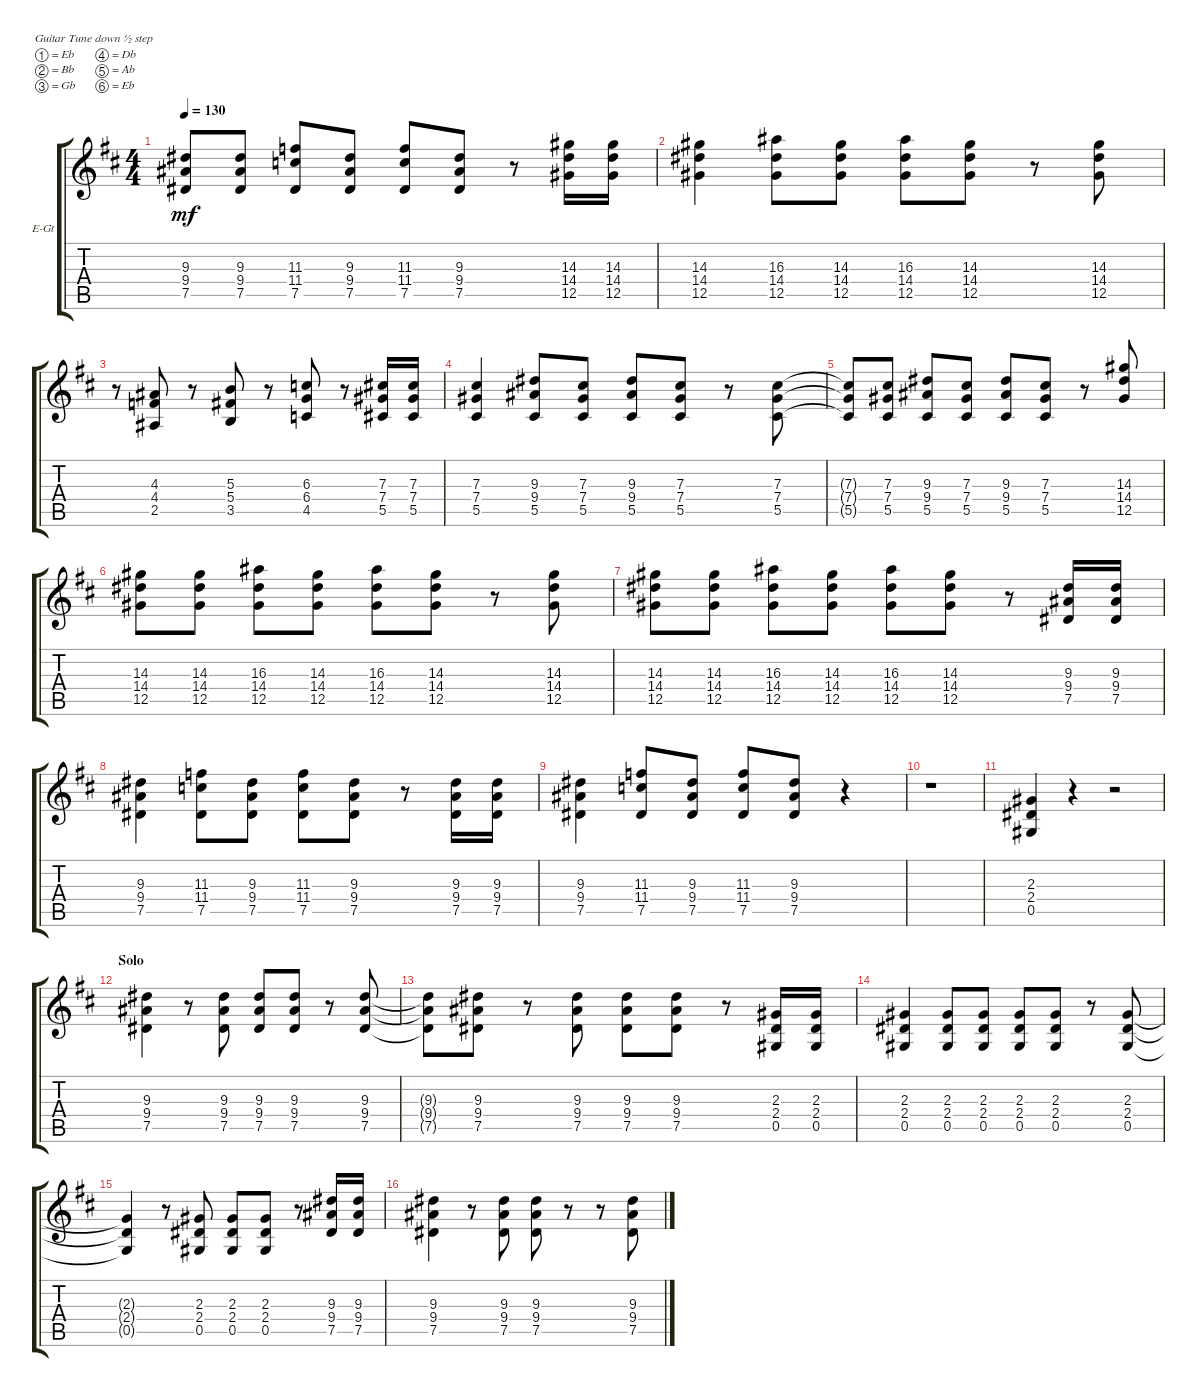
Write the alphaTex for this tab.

\defaultSystemsLayout 4
\bracketExtendMode groupsimilarinstruments
\firstSystemTrackNameOrientation horizontal
\otherSystemsTrackNameOrientation horizontal
\track ("ACE FREHLEY" "E-Gt") {instrument distortionguitar}
\staff {score tabs}
\tuning (Eb4 Bb3 Gb3 Db3 Ab2 Eb2)
\ts (4 4)
\tempo 130
\clef g2
\ks d
(9.3{t} 9.4{t} 7.5{t}).8{dy mf} (7.5 9.4 9.3).8 (7.5 11.4 11.3).8 (7.5 9.4 9.3).8 (7.5 11.4 11.3).8 (7.5 9.4 9.3).8 r.8 (14.3 14.4 12.5).16 (14.3 14.4 12.5).16 |
(14.3 14.4 12.5).4 (12.5 14.4 16.3).8 (12.5 14.4 14.3).8 (12.5 14.4 16.3).8 (12.5 14.4 14.3).8 r.8 (14.3 14.4 12.5).8 |
r.8 (2.5 4.4 4.3).8 r.8 (5.3 5.4 3.5).8 r.8 (4.5 6.4 6.3).8 r.8 (7.3 7.4 5.5).16 (5.5 7.4 7.3).16 |
(5.5 7.4 7.3).4 (9.3 9.4 5.5).8 (5.5 7.4 7.3).8 (5.5 9.4 9.3).8 (7.3 7.4 5.5).8 r.8 (5.5 7.4 7.3).8{beam invert} |
(5.5{t} 7.4{t} 7.3{t}).8 (7.3 7.4 5.5).8 (5.5 9.4 9.3).8 (7.3 7.4 5.5).8 (5.5 9.4 9.3).8 (7.3 7.4 5.5).8 r.8 (12.5 14.4 14.3).8{beam invert} |
(14.3 14.4 12.5).8 (12.5 14.4 14.3).8 (12.5 14.4 16.3).8 (12.5 14.4 14.3).8 (12.5 14.4 16.3).8 (14.3 14.4 12.5).8 r.8 (12.5 14.4 14.3).8 |
(14.3 14.4 12.5).8 (12.5 14.4 14.3).8 (12.5 14.4 16.3).8 (12.5 14.4 14.3).8 (12.5 14.4 16.3).8 (14.3 14.4 12.5).8 r.8 (7.5 9.4 9.3).16 (7.5 9.4 9.3).16 |
(7.5 9.4 9.3).4{beam invert} (11.3 11.4 7.5).8{beam invert} (7.5 9.4 9.3).8 (11.3 11.4 7.5).8{beam invert} (7.5 9.4 9.3).8 r.8 (7.5 9.4 9.3).16{beam invert} (9.3 9.4 7.5).16 |
(7.5 9.4 9.3).4{beam invert} (11.3 11.4 7.5).8 (7.5 9.4 9.3).8 (11.3 11.4 7.5).8 (7.5 9.4 9.3).8 r.4 |
r.1 |
(2.3 2.4 0.5).4 r.4 r.2 |
\section ("" "Solo")
(7.5 9.4 9.3).4{beam invert} r.8{beam invert} (9.3 9.4 7.5).8{beam invert} (7.5 9.4 9.3).8 (9.3 9.4 7.5).8 r.8 (7.5 9.4 9.3).8 |
(7.5{t} 9.4{t} 9.3{t}).8{beam invert} (9.3 9.4 7.5).8 r.8 (7.5 9.4 9.3).8{beam invert} (9.3 9.4 7.5).8{beam invert} (7.5 9.4 9.3).8 r.8 (2.3 2.4 0.5).16 (0.5 2.4 2.3).16 |
(0.5 2.4 2.3).4 (2.3 2.4 0.5).8 (0.5 2.4 2.3).8 (2.3 2.4 0.5).8 (0.5 2.4 2.3).8 r.8 (2.3 2.4 0.5).8 |
(2.3{t} 2.4{t} 0.5{t}).4 r.8 (0.5 2.4 2.3).8 (2.3 2.4 0.5).8 (0.5 2.4 2.3).8 r.8 (7.5 9.4 9.3).16 (9.3 9.4 7.5).16 |
(9.3 9.4 7.5).4{beam invert} r.8 (7.5 9.4 9.3).8{beam invert} (9.3 9.4 7.5).8{beam invert} r.8 r.8 (7.5 9.4 9.3).8{beam invert}
